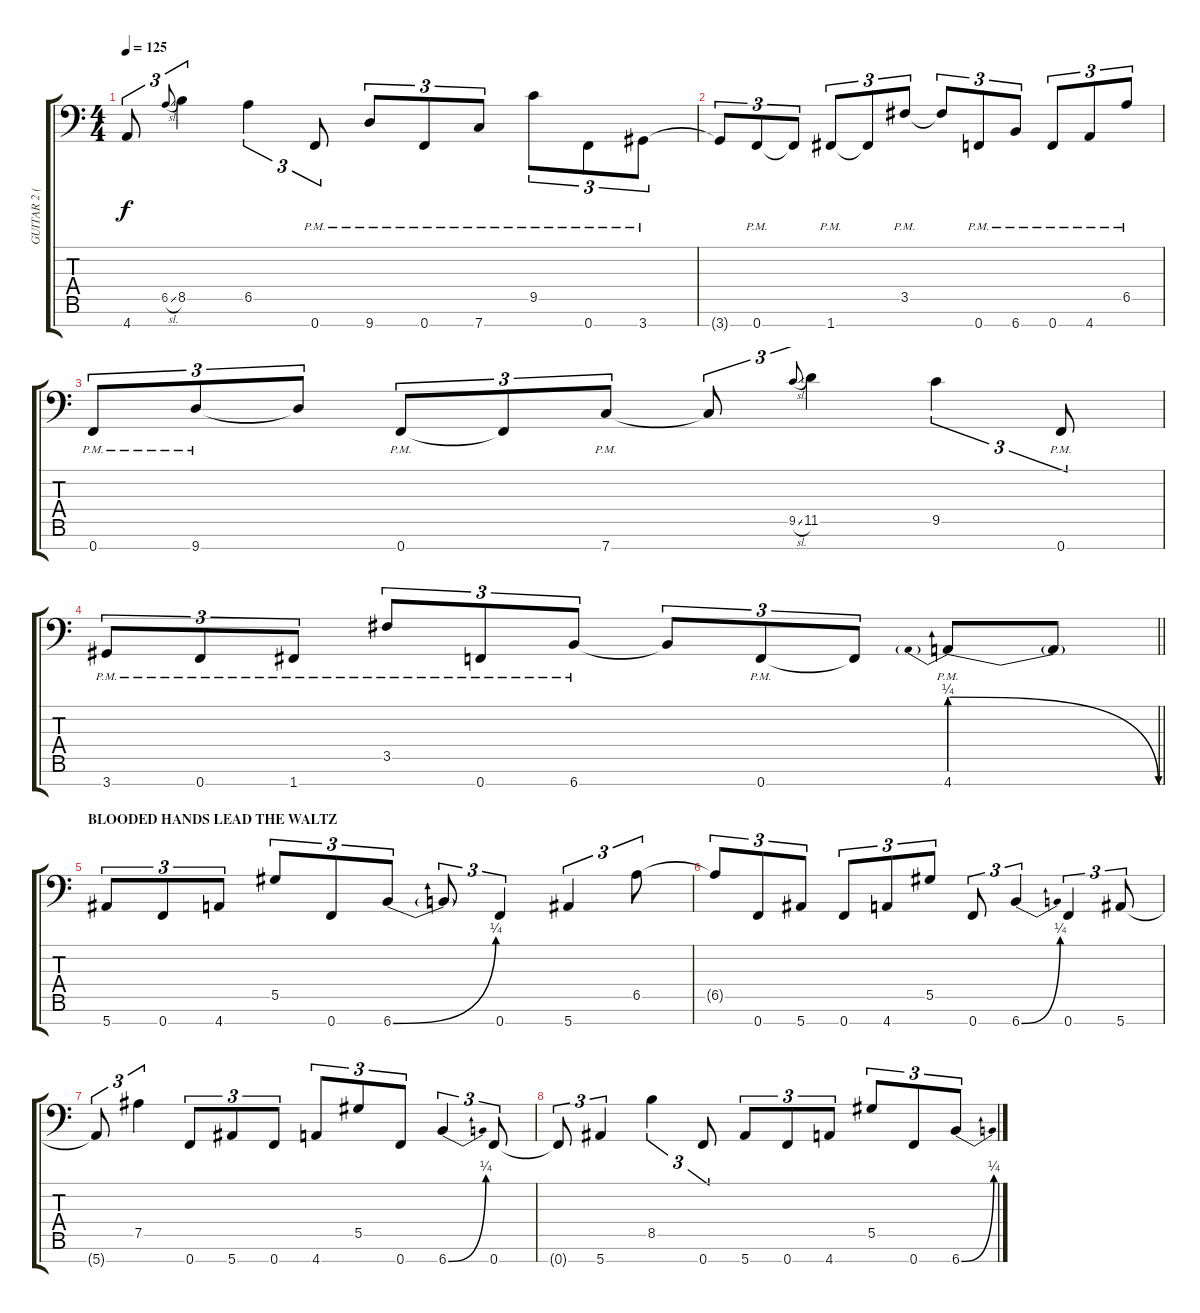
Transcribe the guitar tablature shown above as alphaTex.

\track ("GUITAR 2 (Marten Hagstrom)" "GUITAR 2 (") {instrument distortionguitar}
\staff {score tabs}
\tuning (Bb3 F3 Db3 Ab2 Eb2 Bb1 F1) {hide}
\ts (4 4)
\tempo 125
\clef f4
\ks c
4.7{t}.8{tu (3 2) dy f} 6.5{sl}.8{gr onbeat} 8.5.4{tu (3 2)} 6.5.4{tu (3 2)} 0.7{pm}.8{tu (3 2)} 9.7{pm}.8{tu (3 2)} 0.7{pm}.8{tu (3 2)} 7.7{pm}.8{tu (3 2)} 9.5{pm}.8{tu (3 2)} 0.7{pm}.8{tu (3 2)} 3.7{pm}.8{tu (3 2)} |
3.7{t}.8{tu (3 2)} 0.7{pm}.8{tu (3 2)} 0.7{t}.8{tu (3 2)} 1.7{pm}.8{tu (3 2)} 1.7{t}.8{tu (3 2)} 3.5{pm}.8{tu (3 2)} 3.5{t}.8{tu (3 2)} 0.7{pm}.8{tu (3 2)} 6.7{pm}.8{tu (3 2)} 0.7{pm}.8{tu (3 2)} 4.7{pm}.8{tu (3 2)} 6.5{pm}.8{tu (3 2)} |
0.7{pm}.8{tu (3 2)} 9.7{pm}.8{tu (3 2)} 9.7{t}.8{tu (3 2)} 0.7{pm}.8{tu (3 2)} 0.7{t}.8{tu (3 2)} 7.7{pm}.8{tu (3 2)} 7.7{t}.8{tu (3 2)} 9.5{sl}.8{gr onbeat} 11.5.4{tu (3 2)} 9.5.4{tu (3 2)} 0.7{pm}.8{tu (3 2)} |
\barLineRight lightlight
3.7{pm}.8{tu (3 2)} 0.7{pm}.8{tu (3 2)} 1.7{pm}.8{tu (3 2)} 3.5{pm}.8{tu (3 2)} 0.7{pm}.8{tu (3 2)} 6.7{pm}.8{tu (3 2)} 6.7{t}.8{tu (3 2)} 0.7{pm}.8{tu (3 2)} 0.7{t}.8{tu (3 2)} 4.7{be (prebendrelease 0 1 60 0) pm}.8 4.7{t}.8 |
\section ("" "BLOODED HANDS LEAD THE WALTZ")
5.7.8{tu (3 2)} 0.7.8{tu (3 2)} 4.7.8{tu (3 2)} 5.5.8{tu (3 2)} 0.7.8{tu (3 2)} 6.7{be (bend 0 0 60 1)}.8{tu (3 2)} 6.7{t}.8{tu (3 2)} 0.7.4{tu (3 2)} 5.7.4{tu (3 2)} 6.5.8{tu (3 2)} |
6.5{t}.8{tu (3 2)} 0.7.8{tu (3 2)} 5.7.8{tu (3 2)} 0.7.8{tu (3 2)} 4.7.8{tu (3 2)} 5.5.8{tu (3 2)} 0.7.8{tu (3 2)} 6.7{be (bend 0 0 60 1)}.4{tu (3 2)} 0.7.4{tu (3 2)} 5.7.8{tu (3 2)} |
5.7{t}.8{tu (3 2)} 7.5.4{tu (3 2)} 0.7.8{tu (3 2)} 5.7.8{tu (3 2)} 0.7.8{tu (3 2)} 4.7.8{tu (3 2)} 5.5.8{tu (3 2)} 0.7.8{tu (3 2)} 6.7{be (bend 0 0 60 1)}.4{tu (3 2)} 0.7.8{tu (3 2)} |
0.7{t}.8{tu (3 2)} 5.7.4{tu (3 2)} 8.5.4{tu (3 2)} 0.7.8{tu (3 2)} 5.7.8{tu (3 2)} 0.7.8{tu (3 2)} 4.7.8{tu (3 2)} 5.5.8{tu (3 2)} 0.7.8{tu (3 2)} 6.7{be (bend 0 0 60 1)}.8{tu (3 2)}
